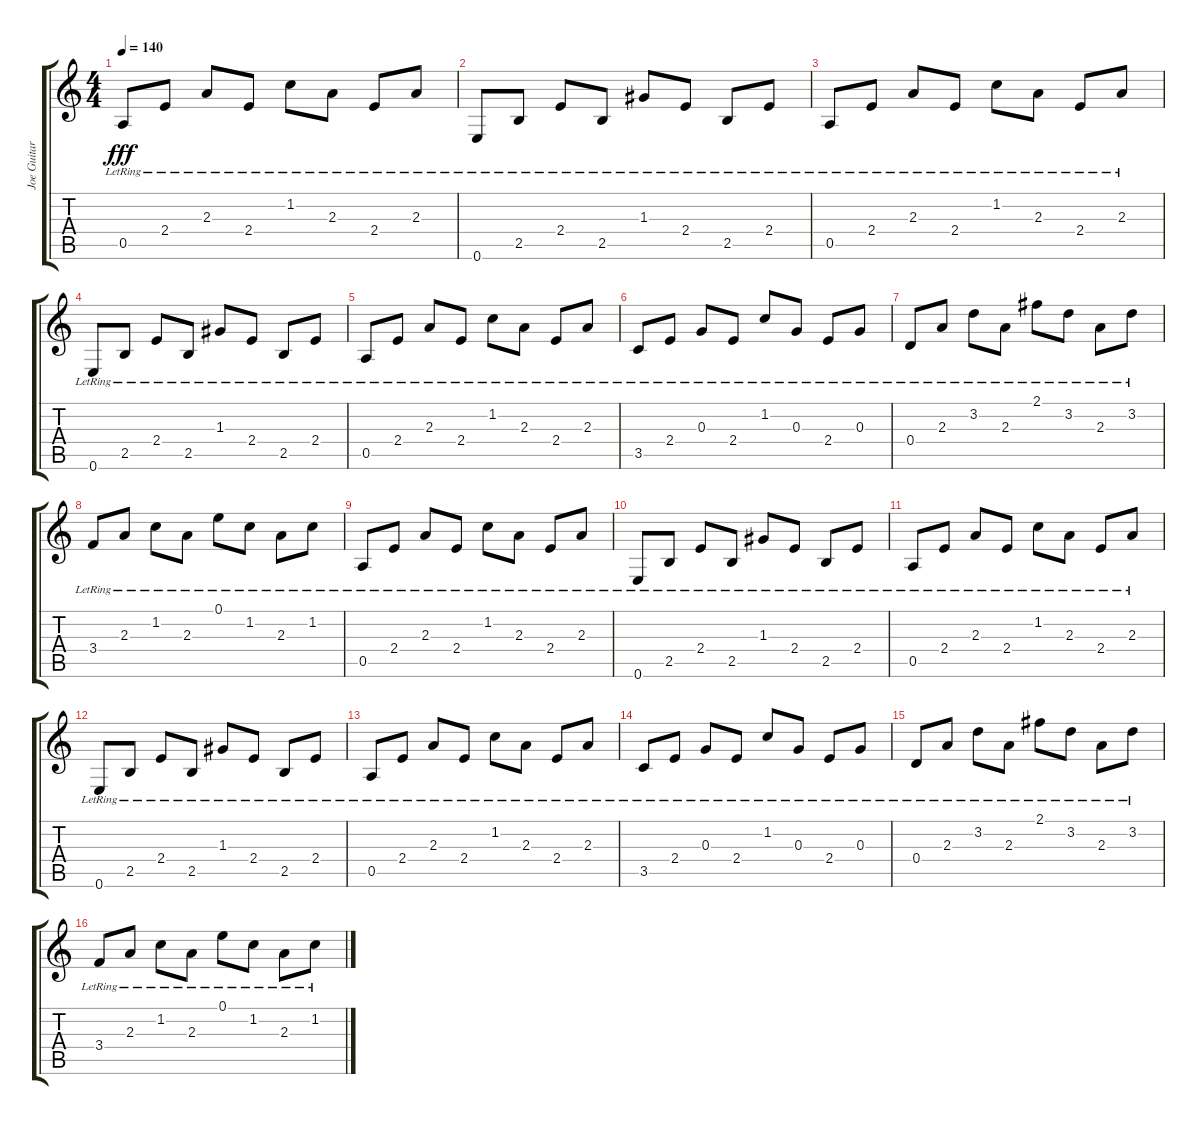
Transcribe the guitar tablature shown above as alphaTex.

\track ("Joe Guitar" "Joe Guitar") {instrument overdrivenguitar}
\staff {score tabs}
\tuning (E4 B3 G3 D3 A2 E2) {hide}
\ts (4 4)
\tempo 140
\clef g2
\ks c
0.5{lr}.8{dy fff} 2.4{lr}.8 2.3{lr}.8 2.4{lr}.8 1.2{lr}.8 2.3{lr}.8 2.4{lr}.8 2.3{lr}.8 |
0.6{lr}.8 2.5{lr}.8 2.4{lr}.8 2.5{lr}.8 1.3{lr}.8 2.4{lr}.8 2.5{lr}.8 2.4{lr}.8 |
0.5{lr}.8 2.4{lr}.8 2.3{lr}.8 2.4{lr}.8 1.2{lr}.8 2.3{lr}.8 2.4{lr}.8 2.3{lr}.8 |
0.6{lr}.8 2.5{lr}.8 2.4{lr}.8 2.5{lr}.8 1.3{lr}.8 2.4{lr}.8 2.5{lr}.8 2.4{lr}.8 |
0.5{lr}.8{instrument electricguitarclean} 2.4{lr}.8 2.3{lr}.8 2.4{lr}.8 1.2{lr}.8 2.3{lr}.8 2.4{lr}.8 2.3{lr}.8 |
3.5{lr}.8 2.4{lr}.8 0.3{lr}.8 2.4{lr}.8 1.2{lr}.8 0.3{lr}.8 2.4{lr}.8 0.3{lr}.8 |
0.4{lr}.8 2.3{lr}.8 3.2{lr}.8 2.3{lr}.8 2.1{lr}.8 3.2{lr}.8 2.3{lr}.8 3.2{lr}.8 |
3.4{lr}.8 2.3{lr}.8 1.2{lr}.8 2.3{lr}.8 0.1{lr}.8 1.2{lr}.8 2.3{lr}.8 1.2{lr}.8 |
0.5{lr}.8 2.4{lr}.8 2.3{lr}.8 2.4{lr}.8 1.2{lr}.8 2.3{lr}.8 2.4{lr}.8 2.3{lr}.8 |
0.6{lr}.8 2.5{lr}.8 2.4{lr}.8 2.5{lr}.8 1.3{lr}.8 2.4{lr}.8 2.5{lr}.8 2.4{lr}.8 |
0.5{lr}.8 2.4{lr}.8 2.3{lr}.8 2.4{lr}.8 1.2{lr}.8 2.3{lr}.8 2.4{lr}.8 2.3{lr}.8 |
0.6{lr}.8 2.5{lr}.8 2.4{lr}.8 2.5{lr}.8 1.3{lr}.8 2.4{lr}.8 2.5{lr}.8 2.4{lr}.8 |
0.5{lr}.8{instrument electricguitarclean} 2.4{lr}.8 2.3{lr}.8 2.4{lr}.8 1.2{lr}.8 2.3{lr}.8 2.4{lr}.8 2.3{lr}.8 |
3.5{lr}.8 2.4{lr}.8 0.3{lr}.8 2.4{lr}.8 1.2{lr}.8 0.3{lr}.8 2.4{lr}.8 0.3{lr}.8 |
0.4{lr}.8 2.3{lr}.8 3.2{lr}.8 2.3{lr}.8 2.1{lr}.8 3.2{lr}.8 2.3{lr}.8 3.2{lr}.8 |
3.4{lr}.8 2.3{lr}.8 1.2{lr}.8 2.3{lr}.8 0.1{lr}.8 1.2{lr}.8 2.3{lr}.8 1.2{lr}.8
